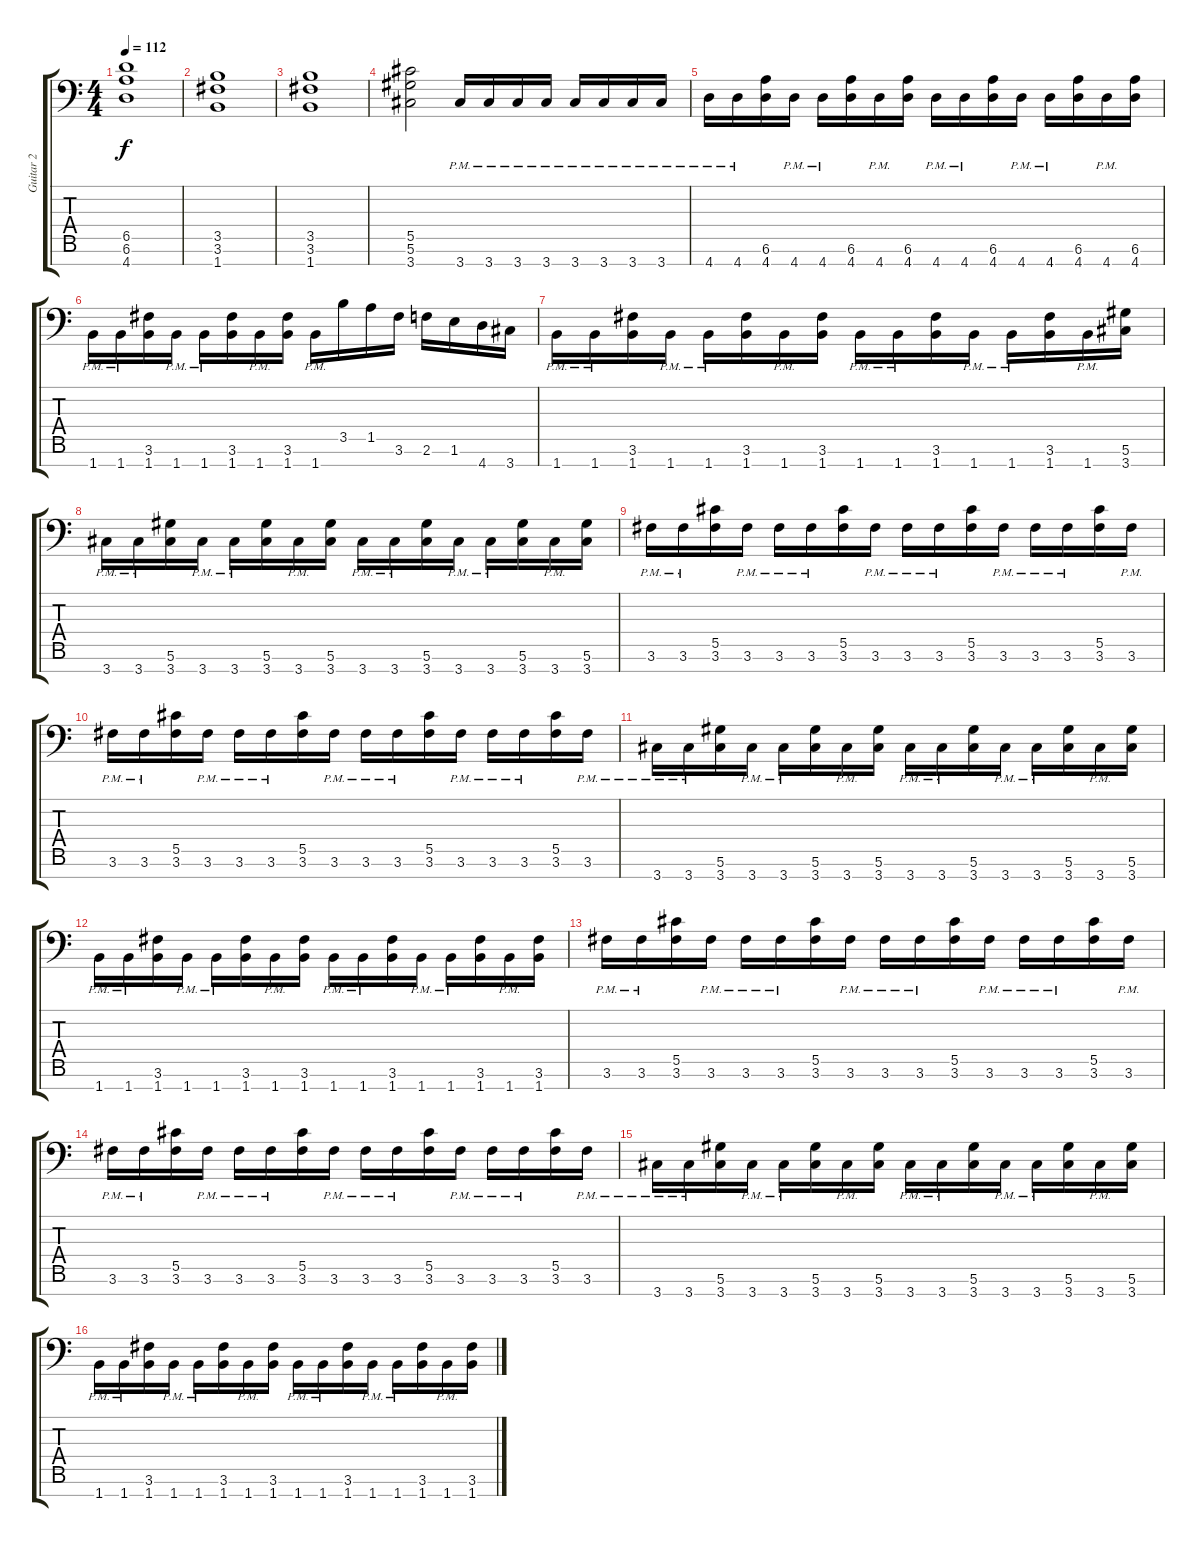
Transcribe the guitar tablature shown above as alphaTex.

\track ("Guitar 2" "Guitar 2") {instrument distortionguitar}
\staff {score tabs}
\tuning (Eb4 Bb3 Gb3 Db3 Ab2 Eb2 Bb1) {hide}
\ts (4 4)
\tempo 112
\clef f4
\ks c
(6.5 6.6 4.7).1{dy f} |
(3.5 3.6 1.7).1 |
(3.5 3.6 1.7).1 |
(5.5 5.6 3.7).2 3.7{pm}.16 3.7{pm}.16 3.7{pm}.16 3.7{pm}.16 3.7{pm}.16 3.7{pm}.16 3.7{pm}.16 3.7{pm}.16 |
4.7{pm}.16 4.7{pm}.16 (6.6 4.7).16 4.7{pm}.16 4.7{pm}.16 (6.6 4.7).16 4.7{pm}.16 (6.6 4.7).16 4.7{pm}.16 4.7{pm}.16 (6.6 4.7).16 4.7{pm}.16 4.7{pm}.16 (6.6 4.7).16 4.7{pm}.16 (6.6 4.7).16 |
1.7{pm}.16 1.7{pm}.16 (3.6 1.7).16 1.7{pm}.16 1.7{pm}.16 (3.6 1.7).16 1.7{pm}.16 (3.6 1.7).16 1.7{pm}.16 3.5.16 1.5.16 3.6.16 2.6.16 1.6.16 4.7.16 3.7.16 |
1.7{pm}.16 1.7{pm}.16 (3.6 1.7).16 1.7{pm}.16 1.7{pm}.16 (3.6 1.7).16 1.7{pm}.16 (3.6 1.7).16 1.7{pm}.16 1.7{pm}.16 (3.6 1.7).16 1.7{pm}.16 1.7{pm}.16 (3.6 1.7).16 1.7{pm}.16 (5.6 3.7).16 |
3.7{pm}.16 3.7{pm}.16 (5.6 3.7).16 3.7{pm}.16 3.7{pm}.16 (5.6 3.7).16 3.7{pm}.16 (5.6 3.7).16 3.7{pm}.16 3.7{pm}.16 (5.6 3.7).16 3.7{pm}.16 3.7{pm}.16 (5.6 3.7).16 3.7{pm}.16 (5.6 3.7).16 |
3.6{pm}.16 3.6{pm}.16 (5.5 3.6).16 3.6{pm}.16 3.6{pm}.16 3.6{pm}.16 (5.5 3.6).16 3.6{pm}.16 3.6{pm}.16 3.6{pm}.16 (5.5 3.6).16 3.6{pm}.16 3.6{pm}.16 3.6{pm}.16 (5.5 3.6).16 3.6{pm}.16 |
3.6{pm}.16 3.6{pm}.16 (5.5 3.6).16 3.6{pm}.16 3.6{pm}.16 3.6{pm}.16 (5.5 3.6).16 3.6{pm}.16 3.6{pm}.16 3.6{pm}.16 (5.5 3.6).16 3.6{pm}.16 3.6{pm}.16 3.6{pm}.16 (5.5 3.6).16 3.6{pm}.16 |
3.7{pm}.16 3.7{pm}.16 (5.6 3.7).16 3.7{pm}.16 3.7{pm}.16 (5.6 3.7).16 3.7{pm}.16 (5.6 3.7).16 3.7{pm}.16 3.7{pm}.16 (5.6 3.7).16 3.7{pm}.16 3.7{pm}.16 (5.6 3.7).16 3.7{pm}.16 (5.6 3.7).16 |
1.7{pm}.16 1.7{pm}.16 (3.6 1.7).16 1.7{pm}.16 1.7{pm}.16 (3.6 1.7).16 1.7{pm}.16 (3.6 1.7).16 1.7{pm}.16 1.7{pm}.16 (3.6 1.7).16 1.7{pm}.16 1.7{pm}.16 (3.6 1.7).16 1.7{pm}.16 (3.6 1.7).16 |
3.6{pm}.16 3.6{pm}.16 (5.5 3.6).16 3.6{pm}.16 3.6{pm}.16 3.6{pm}.16 (5.5 3.6).16 3.6{pm}.16 3.6{pm}.16 3.6{pm}.16 (5.5 3.6).16 3.6{pm}.16 3.6{pm}.16 3.6{pm}.16 (5.5 3.6).16 3.6{pm}.16 |
3.6{pm}.16 3.6{pm}.16 (5.5 3.6).16 3.6{pm}.16 3.6{pm}.16 3.6{pm}.16 (5.5 3.6).16 3.6{pm}.16 3.6{pm}.16 3.6{pm}.16 (5.5 3.6).16 3.6{pm}.16 3.6{pm}.16 3.6{pm}.16 (5.5 3.6).16 3.6{pm}.16 |
3.7{pm}.16 3.7{pm}.16 (5.6 3.7).16 3.7{pm}.16 3.7{pm}.16 (5.6 3.7).16 3.7{pm}.16 (5.6 3.7).16 3.7{pm}.16 3.7{pm}.16 (5.6 3.7).16 3.7{pm}.16 3.7{pm}.16 (5.6 3.7).16 3.7{pm}.16 (5.6 3.7).16 |
1.7{pm}.16 1.7{pm}.16 (3.6 1.7).16 1.7{pm}.16 1.7{pm}.16 (3.6 1.7).16 1.7{pm}.16 (3.6 1.7).16 1.7{pm}.16 1.7{pm}.16 (3.6 1.7).16 1.7{pm}.16 1.7{pm}.16 (3.6 1.7).16 1.7{pm}.16 (3.6 1.7).16
